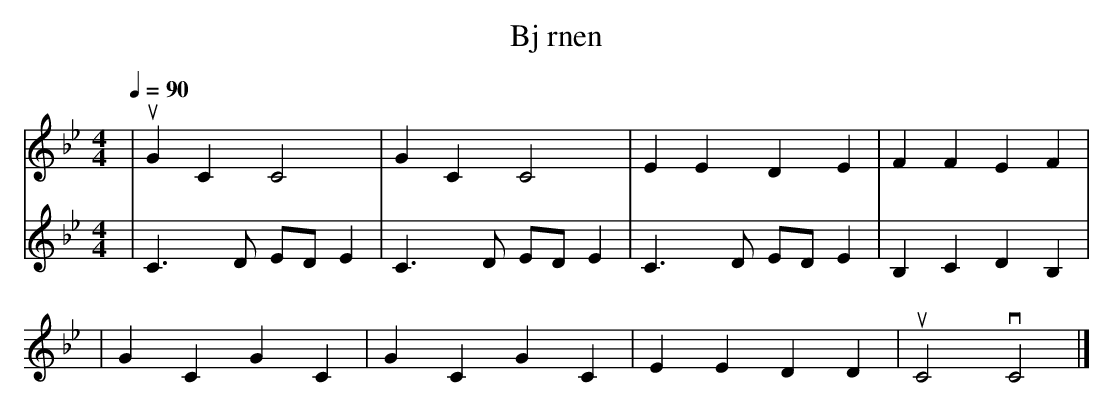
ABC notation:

X:1
T: Bj rnen
M: 4/4
L: 1/4
Q: 90
K: Bb
[V:1] | uGC C2 | GC C2 | EE DE | FF EF |
[V:2] | C3/2D/2 E/2D/2 E | C3/2D/2 E/2D/2 E | C3/2D/2 E/2D/2 E | B,C DB, |
[V:1] | GC GC | GC GC | EE DD | uC2 vC2 |]
[V:2] |
